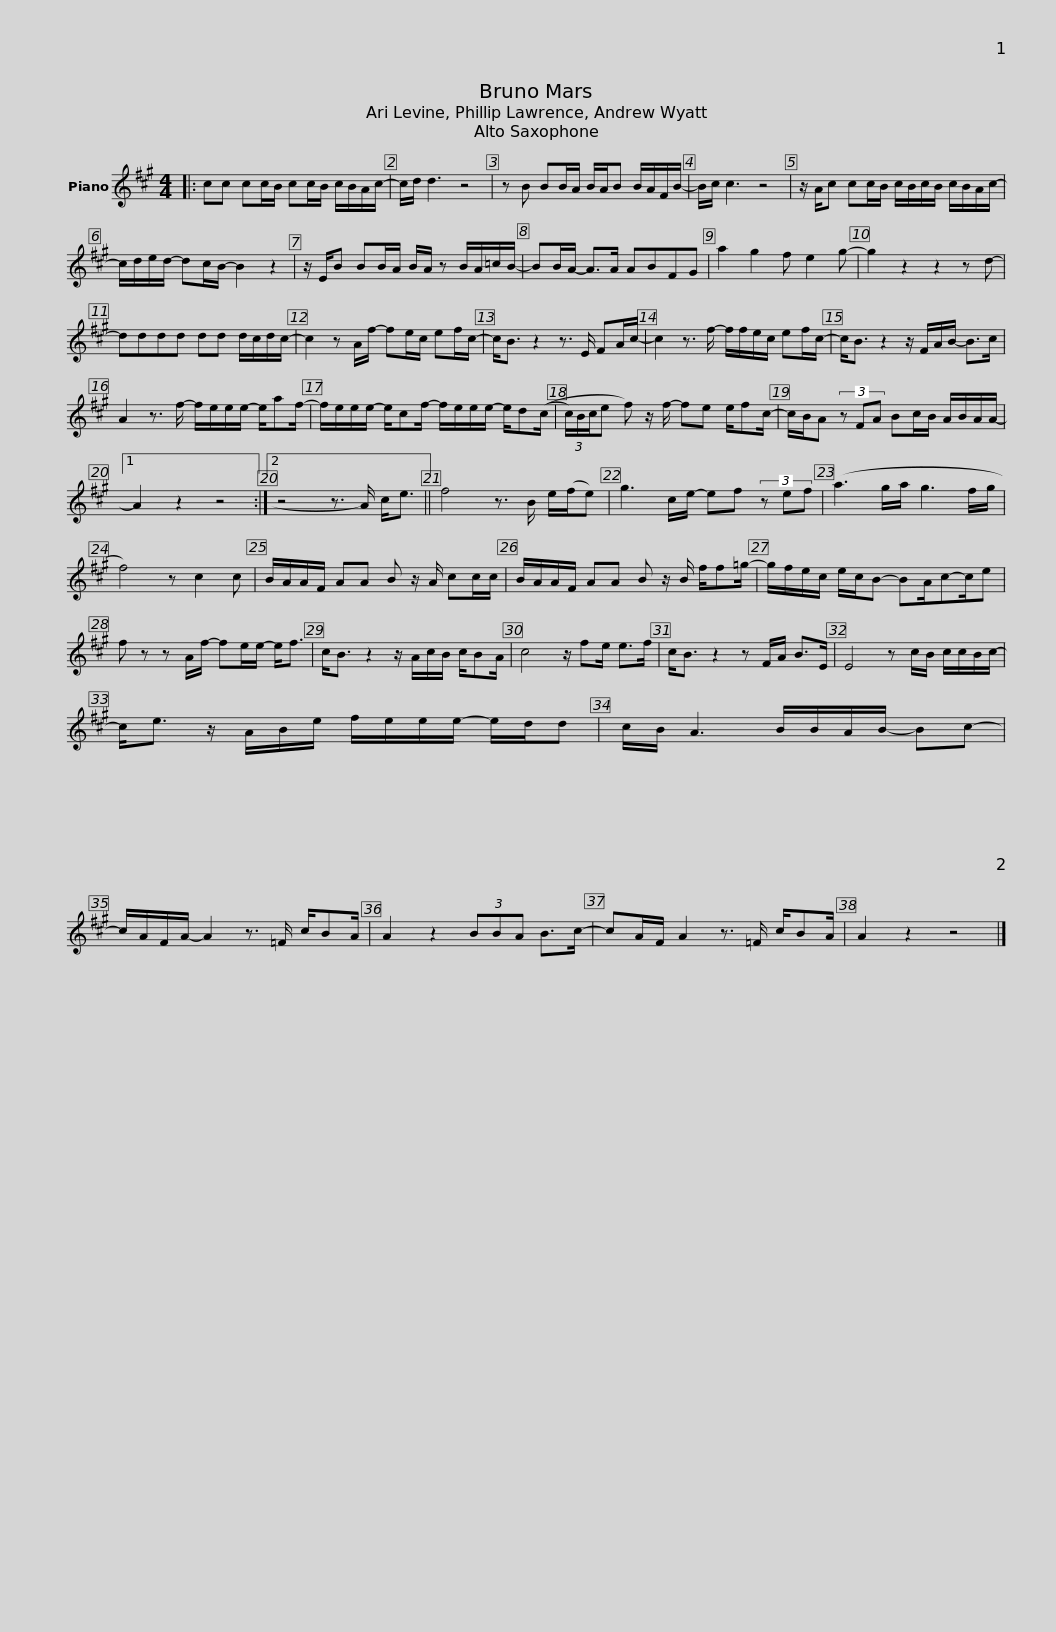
X:1
L:1/8
M:4/4
I:linebreak $
K:A
V:1 treble
V:1
|: cc cc/B/ cc/B/ c/B/A/c/- | c/d/ d3 z4 | z B BB/A/ B/A/B B/A/F/B/- | B/c/ c3 z4 |$ z/ A/c cc/B/ c/B/c/B/ c/B/A/c/- | %5
 c/d/e/d/- dc/B/- B2 z2 |$ z/ E/B BB/A/ B/A/ z B/A/=c/B/- | BB/A/- A>A ABFG | a2 g2 f e2 g- | g2 z2 z2 z d- |$ %10
 dddd dd d/c/d/c/- | c2 z A/f/- fe/c/ ef/c/- | c<B z2 z3/2 E/ FA/c/- |$ c2 z3/2 f/- f/f/e/c/ ef/c/- | c<B z2 z/ F/A/B/- B>c | %15
 A2 z3/2 f/- f/e/e/e/- e/af/- |$ f/e/e/e/- e/cf/- f/e/e/e/- e/d((c/ | (3c/)B/c/e f) z/ f/- fe e/fc/- |$ c/B/A (3z FA Bc/B/ A/B/A/A/- |1 A2 z2 z4 :|2$ %20
 z4 z3/2 A/ c<e || f4 z3/2 B/ e/(f/e) | g3 c/e/- ef (3z ef | (a3 g/a/ g3 f/g/ | f4) z c2 c |$ %25
 B/A/A/F/ AA B z/ A/ cc/c/ | B/A/A/F/ AA B z/ B/ f/f=g/- |$ g/f/e/c/ e/c/B- BA/c-c/e | f z z A/f/- fe/e/- e<f | c<B z2 z/ A/c/B/ c/BA/ |$ %30
 c4 z/ fe/ e>f | c<B z2 z F/A/ B>E | E4 z c/B/ c/c/B/c/- |$ c<e z/ A/B/e/ f/e/e/e/- e/d/d | c/B/ A3 B/B/A/B/- Bc- | %35
 c/A/F/A/- A2 z3/2 =F/ c/BA/ |$ A2 z2 (3BBA B>c- | cA/F/ A2 z3/2 =F/ c/BA/ | A2 z2 z4 |] %39
